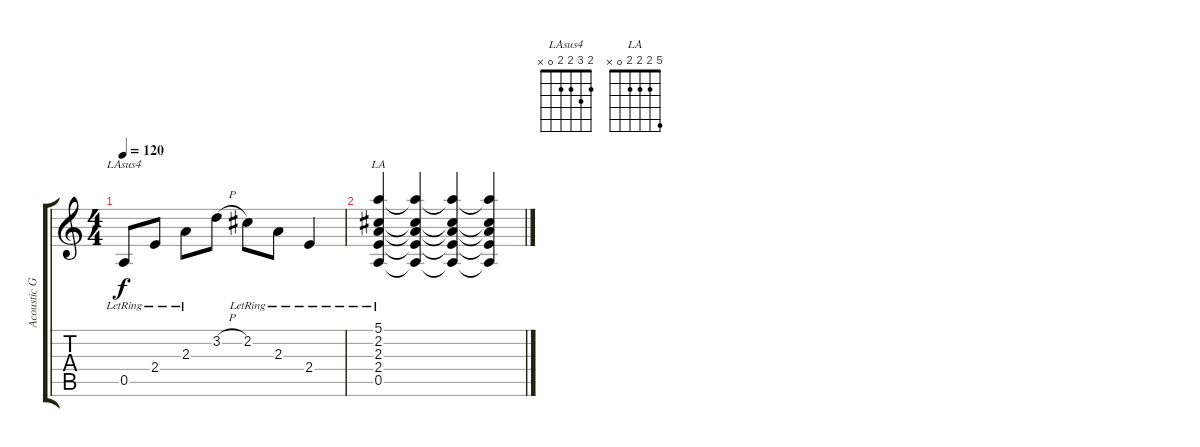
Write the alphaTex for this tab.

\track ("Acoustic Guitar" "Acoustic G") {instrument acousticguitarnylon}
\staff {score tabs}
\tuning (E4 B3 G3 D3 A2 E2) {hide}
\chord ("LAsus4" 2 3 2 2 0 x)
\chord ("LA" 5 2 2 2 0 x)
\ts (4 4)
\tempo 120
\clef g2
\ks c
0.5{lr}.8{ch "LAsus4" dy f} 2.4{lr}.8 2.3{lr}.8 3.2{h}.8 2.2{lr}.8 2.3{lr}.8 2.4{lr}.4 |
(5.1{lr} 2.2{lr} 2.3{lr} 2.4{lr} 0.5{lr}).4{ch "LA"} (5.1{t} 2.2{t} 2.3{t} 2.4{t} 0.5{t}).4 (5.1{t} 2.2{t} 2.3{t} 2.4{t} 0.5{t}).4 (5.1{t} 2.2{t} 2.3{t} 2.4{t} 0.5{t}).4
